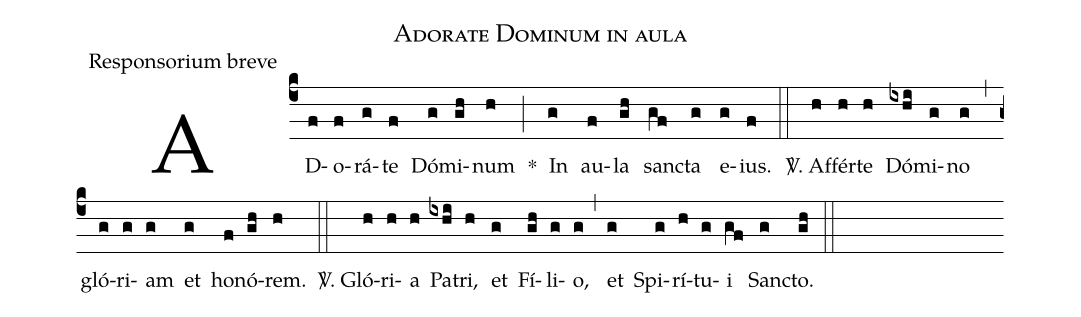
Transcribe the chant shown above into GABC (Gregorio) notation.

name:Adorate Dominum in aula;
office-part:Responsorium breve;
%%
(c4) AD(f)o(f)rá(g)te(f) Dó(g)mi(gh)num(h) *(;) In(g) au(f)la(gh) san(gf)cta(g) e(g)ius.(f) (::) <sp>V/</sp>. Af(h)fér(h)te(h) Dó(ixhi)mi(g)no(g) (,) gló(g)ri(g)am(g) et(g) ho(f)nó(gh)rem.(h) (::) <sp>V/</sp>. Gló(h)ri(h)a(h) Pa(ixhi)tri,(h) et(g) Fí(gh)li(g)o,(g) (,) et(g) Spi(g)rí(h)tu(g)i(gf) Sanc(g)to.(gh) (::)
